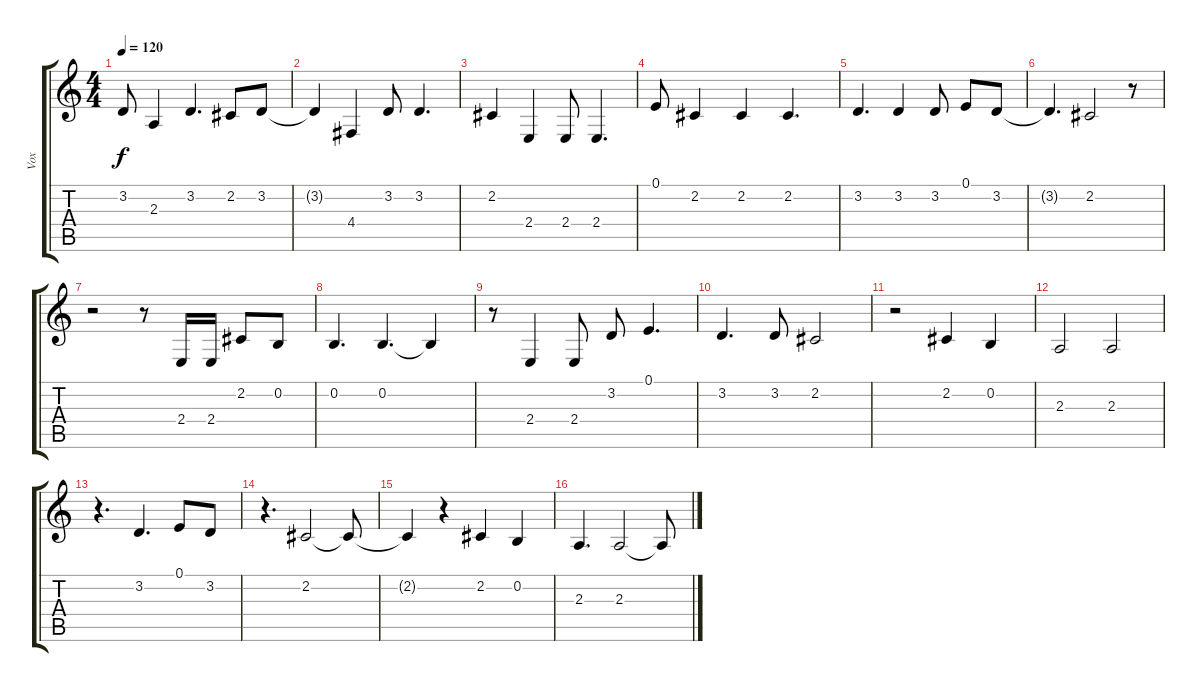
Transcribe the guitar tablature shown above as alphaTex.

\track ("Vox" "Vox") {instrument harmonica}
\staff {score tabs}
\tuning (E4 B3 G3 D3 A2 E2) {hide}
\ts (4 4)
\tempo 120
\clef g2
\ks c
3.2.8{dy f} 2.3.4 3.2.4{d} 2.2.8 3.2.8 |
3.2{t}.4 4.4.4 3.2.8 3.2.4{d} |
2.2.4 2.4.4 2.4.8 2.4.4{d} |
0.1.8 2.2.4 2.2.4 2.2.4{d} |
3.2.4{d} 3.2.4 3.2.8 0.1.8 3.2.8 |
3.2{t}.4{d} 2.2.2 r.8 |
r.2 r.8 2.4.16 2.4.16 2.2.8 0.2.8 |
0.2.4{d} 0.2.4{d} 0.2{t}.4 |
r.8 2.4.4 2.4.8 3.2.8 0.1.4{d} |
3.2.4{d} 3.2.8 2.2.2 |
r.2 2.2.4 0.2.4 |
2.3.2 2.3.2 |
r.4{d} 3.2.4{d} 0.1.8 3.2.8 |
r.4{d} 2.2.2 2.2{t}.8 |
2.2{t}.4 r.4 2.2.4 0.2.4 |
2.3.4{d} 2.3.2 2.3{t}.8
